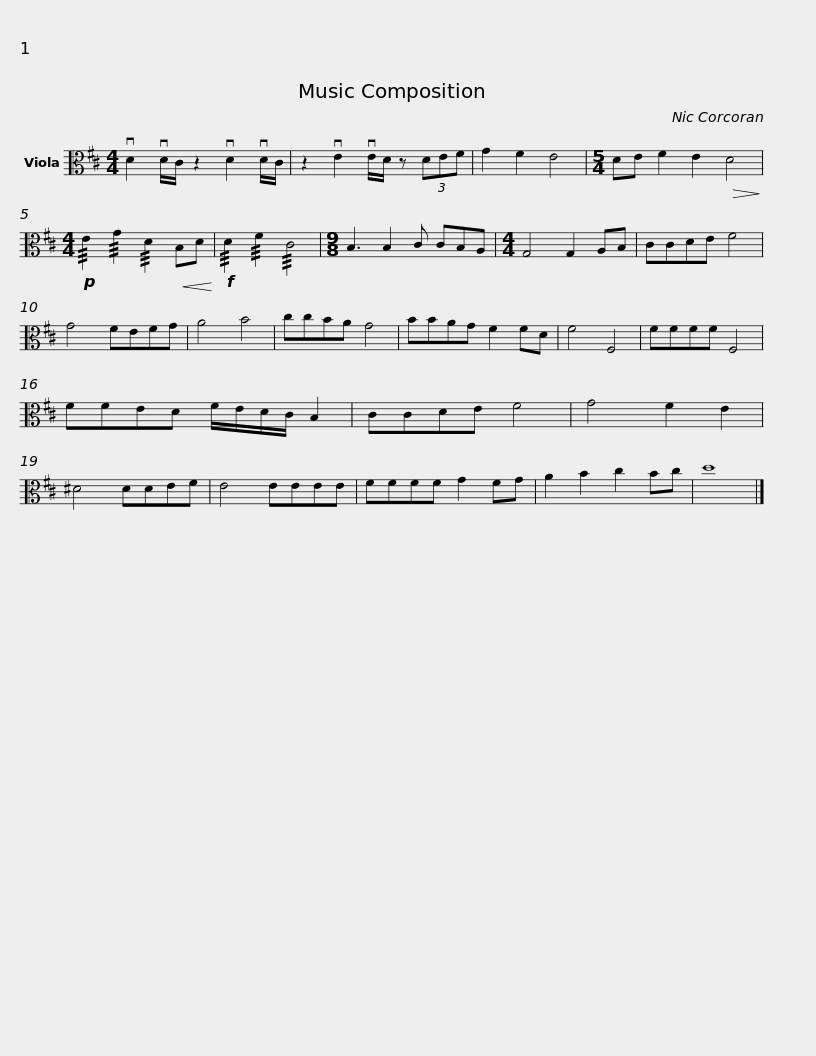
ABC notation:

X:1
L:1/8
M:4/4
I:linebreak $
K:D
V:1 alto
V:1
 vD2 vD/C/ z2 vD2 vD/C/ | z2 vE2 vE/D/ z (3DEF | G2 F2 E4 |[M:5/4] DE F2 E2!>(! D4!>)! |[M:4/4]!p! !///!E2 !///!G2 !///!D2!<(! B,D!<)! | %5
!f! !///!D2 !///!F2 !///!C4 |[M:9/8] B,3 B,2 C CB,A, |$[M:4/4] G,4 G,2 A,B, | CCDE F4 | G4 FEFG | %10
 A4 B4 | ccBA G4 | BBAG F2 FD | F4 F,4 | FFFF F,4 |$ %15
 FFED F/E/D/C/ B,2 | CCDE F4 | G4 F2 E2 | ^D4 DDEF | E4 EEEE | %20
 FFFF G2 FG | A2 B2 c2 Bc | d8 |] %23
